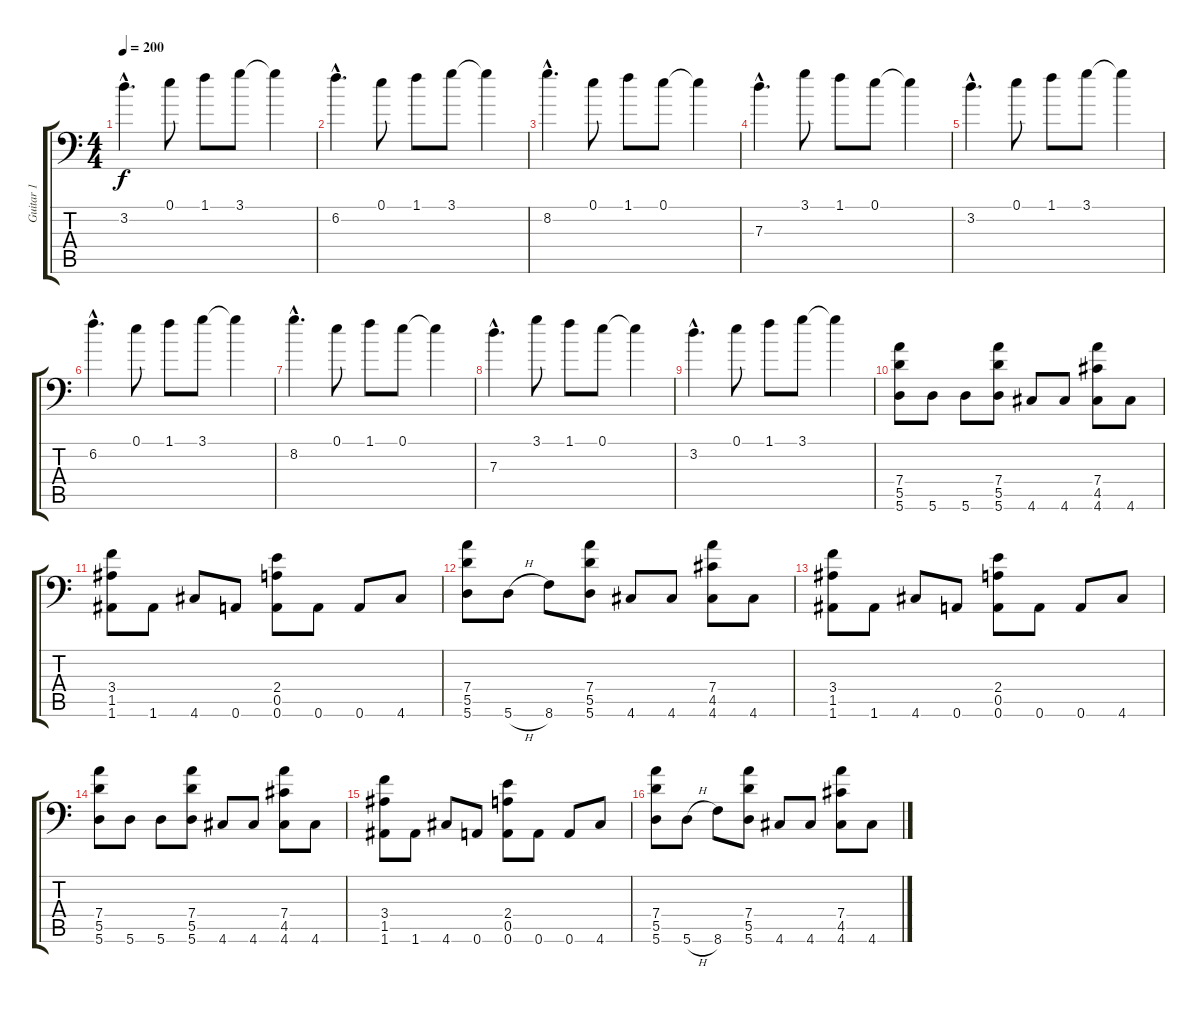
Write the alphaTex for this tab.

\track ("Guitar 1" "Guitar 1") {instrument distortionguitar}
\staff {score tabs}
\tuning (E4 B3 G3 D3 A2 A1) {hide}
\ts (4 4)
\tempo 200
\clef f4
\ks c
3.2{hac}.4{d dy f} 0.1.8 1.1.8 3.1.8 3.1{t}.4 |
6.2{hac}.4{d} 0.1.8 1.1.8 3.1.8 3.1{t}.4 |
8.2{hac}.4{d} 0.1.8 1.1.8 0.1.8 0.1{t}.4 |
7.3{hac}.4{d} 3.1.8 1.1.8 0.1.8 0.1{t}.4 |
3.2{hac}.4{d} 0.1.8 1.1.8 3.1.8 3.1{t}.4 |
6.2{hac}.4{d} 0.1.8 1.1.8 3.1.8 3.1{t}.4 |
8.2{hac}.4{d} 0.1.8 1.1.8 0.1.8 0.1{t}.4 |
7.3{hac}.4{d} 3.1.8 1.1.8 0.1.8 0.1{t}.4 |
3.2{hac}.4{d} 0.1.8 1.1.8 3.1.8 3.1{t}.4 |
(7.4 5.5 5.6).8 5.6.8 5.6.8 (7.4 5.5 5.6).8 4.6.8 4.6.8 (7.4 4.5 4.6).8 4.6.8 |
(3.4 1.5 1.6).8 1.6.8 4.6.8 0.6.8 (2.4 0.5 0.6).8 0.6.8 0.6.8 4.6.8 |
(7.4 5.5 5.6).8 5.6{h}.8 8.6.8 (7.4 5.5 5.6).8 4.6.8 4.6.8 (7.4 4.5 4.6).8 4.6.8 |
(3.4 1.5 1.6).8 1.6.8 4.6.8 0.6.8 (2.4 0.5 0.6).8 0.6.8 0.6.8 4.6.8 |
(7.4 5.5 5.6).8 5.6.8 5.6.8 (7.4 5.5 5.6).8 4.6.8 4.6.8 (7.4 4.5 4.6).8 4.6.8 |
(3.4 1.5 1.6).8 1.6.8 4.6.8 0.6.8 (2.4 0.5 0.6).8 0.6.8 0.6.8 4.6.8 |
(7.4 5.5 5.6).8 5.6{h}.8 8.6.8 (7.4 5.5 5.6).8 4.6.8 4.6.8 (7.4 4.5 4.6).8 4.6.8
